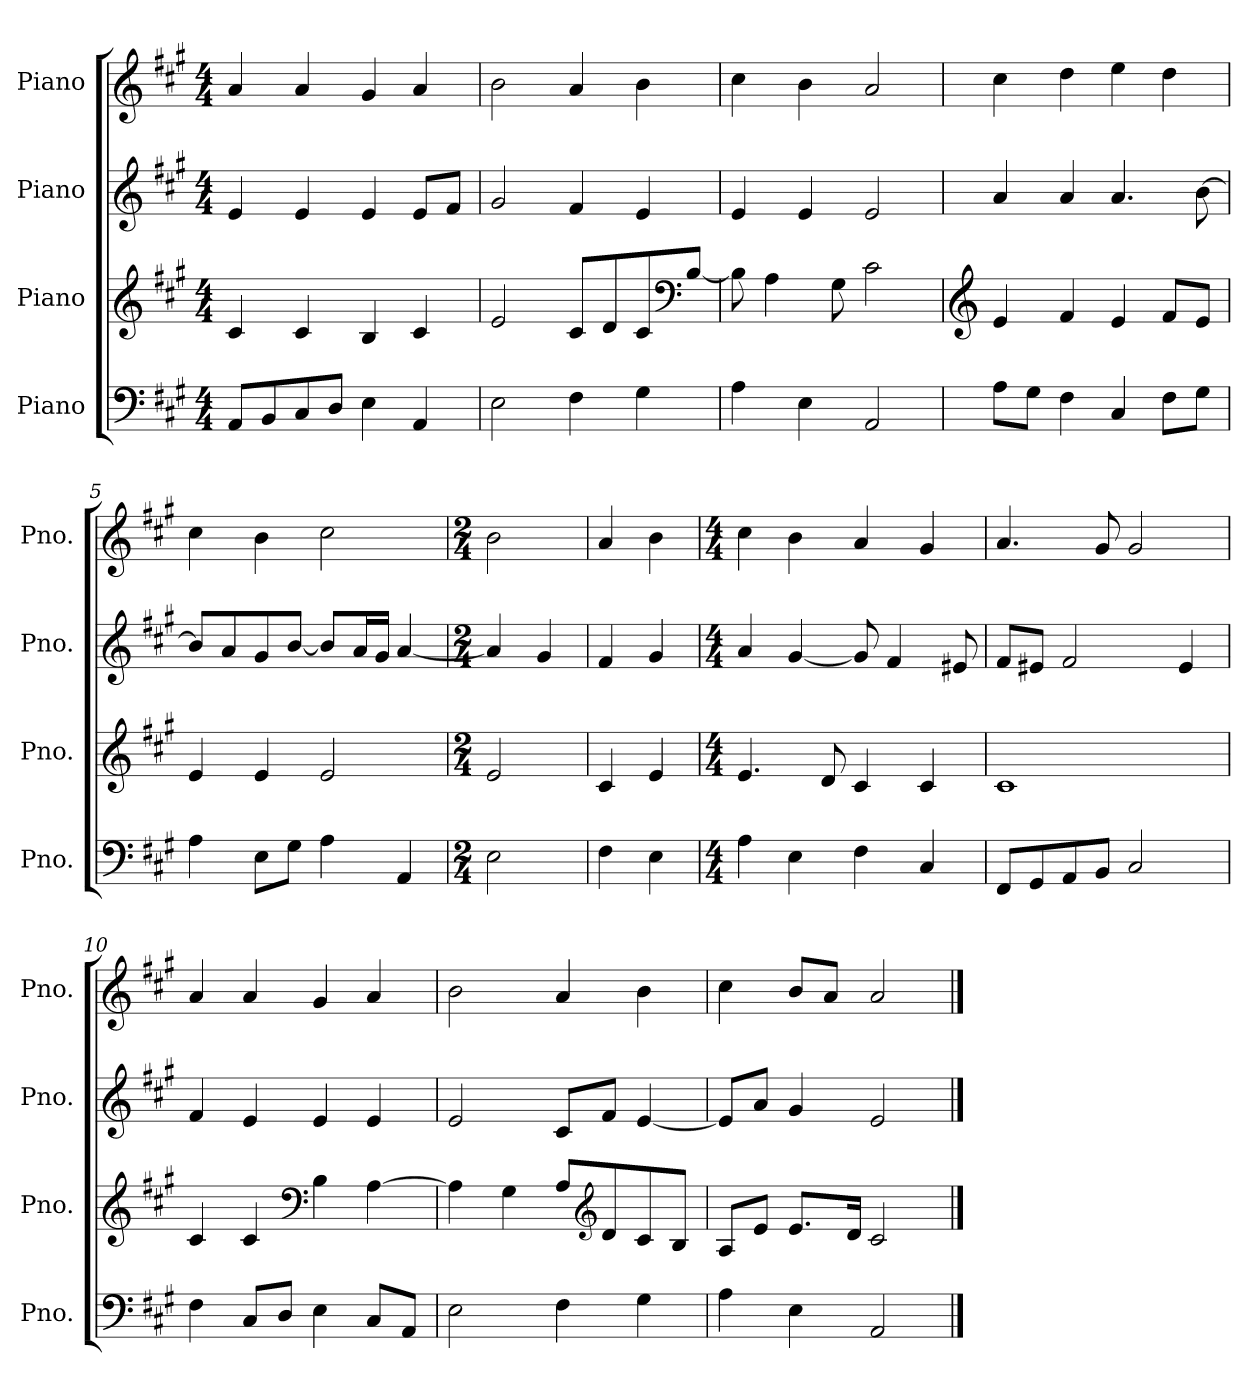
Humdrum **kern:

**kern	**kern	**kern	**kern
*part4	*part3	*part2	*part1
*staff4	*staff3	*staff2	*staff1
*I"Piano	*I"Piano	*I"Piano	*I"Piano
*I'Pno.	*I'Pno.	*I'Pno.	*I'Pno.
*clefF4	*clefG2	*clefG2	*clefG2
*k[f#c#g#]	*k[f#c#g#]	*k[f#c#g#]	*k[f#c#g#]
*M4/4	*M4/4	*M4/4	*M4/4
*MM120	*MM120	*MM120	*MM120
=1	=1	=1	=1
8AA/L	4c#/	4e/	4a/
8BB/	.	.	.
8C#/	4c#/	4e/	4a/
8D/J	.	.	.
4E\	4B/	4e/	4g#/
4AA/	4c#/	8e/L	4a/
.	.	8f#/J	.
=2	=2	=2	=2
2E\	2e/	2g#/	2b\
4F#\	8c#/L	4f#/	4a/
.	8d/	.	.
4G#\	8c#/	4e/	4b\
*	*clefF4	*	*
.	[8B/J	.	.
=3	=3	=3	=3
4A\	8B\]	4e/	4cc#\
.	4A\	.	.
4E\	.	4e/	4b\
.	8G#\	.	.
2AA/	2c#\	2e/	2a/
=4	=4	=4	=4
*	*clefG2	*	*
8A\L	4e/	4a/	4cc#\
8G#\J	.	.	.
4F#\	4f#/	4a/	4dd\
4C#/	4e/	4.a/	4ee\
8F#\L	8f#/L	.	4dd\
8G#\J	8e/J	[8b\	.
=5	=5	=5	=5
4A\	4e/	8b/L]	4cc#\
.	.	8a/	.
8E\L	4e/	8g#/	4b\
8G#\J	.	[8b/J	.
4A\	2e/	8b/L]	2cc#\
.	.	16a/L	.
.	.	16g#/JJ	.
4AA/	.	[4a/	.
=6	=6	=6	=6
*M2/4	*M2/4	*M2/4	*M2/4
2E\	2e/	4a/]	2b\
.	.	4g#/	.
!!LO:LB:g=z
=7	=7	=7	=7
4F#\	4c#/	4f#/	4a/
4E\	4e/	4g#/	4b\
=8	=8	=8	=8
*M4/4	*M4/4	*M4/4	*M4/4
4A\	4.e/	4a/	4cc#\
4E\	.	[4g#/	4b\
.	8d/	.	.
4F#\	4c#/	8g#/]	4a/
.	.	4f#/	.
4C#/	4c#/	.	4g#/
.	.	8e#X/	.
=9	=9	=9	=9
8FF#/L	1c#	8f#/L	4.a/
8GG#/	.	8e#X/J	.
8AA/	.	2f#/	.
8BB/J	.	.	8g#/
2C#/	.	.	2g#/
.	.	4e#/	.
=10	=10	=10	=10
4F#\	4c#/	4f#/	4a/
8C#/L	4c#/	4e/	4a/
8D/J	.	.	.
*	*clefF4	*	*
4E\	4B\	4e/	4g#/
8C#/L	[4A\	4e/	4a/
8AA/J	.	.	.
=11	=11	=11	=11
2E\	4A\]	2e/	2b\
.	4G#\	.	.
4F#\	8A/L	8c#/L	4a/
*	*clefG2	*	*
.	8d/	8f#/J	.
4G#\	8c#/	[4e/	4b\
.	8B/J	.	.
!!LO:LB:g=z
=12	=12	=12	=12
4A\	8A/L	8e/L]	4cc#\
.	8e/J	8a/J	.
4E\	8.e/L	4g#/	8b/L
.	.	.	8a/J
.	16d/Jk	.	.
2AA/	2c#/	2e/	2a/
==	==	==	==
*-	*-	*-	*-
